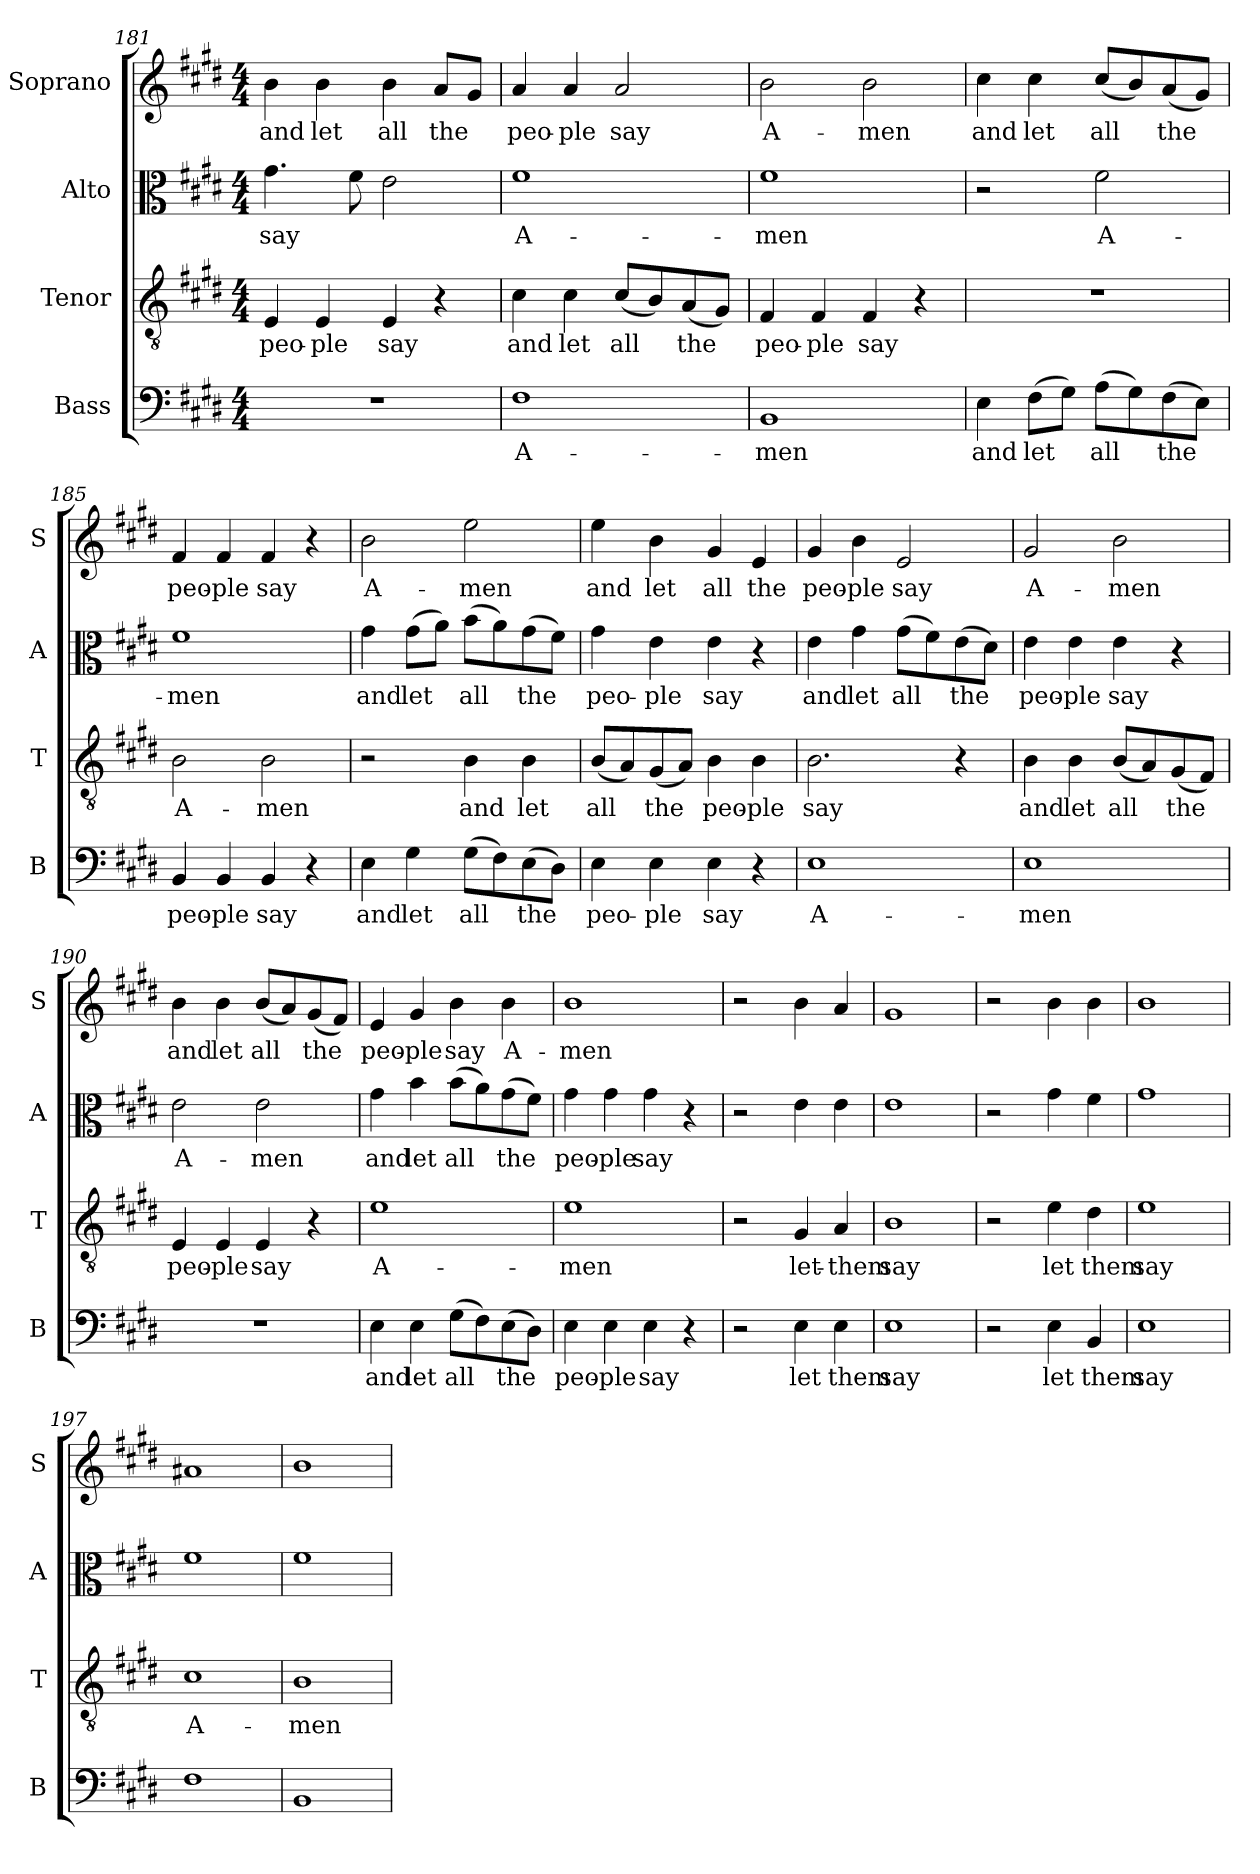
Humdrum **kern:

**kern	**text	**kern	**text	**kern	**text	**kern	**text
*part4	*part4	*part3	*part3	*part2	*part2	*part1	*part1
*staff4	*staff4	*staff3	*staff3	*staff2	*staff2	*staff1	*staff1
*I"Bass	*	*I"Tenor	*	*I"Alto	*	*I"Soprano	*
*I'B	*	*I'T	*	*I'A	*	*I'S	*
*clefF4	*	*clefGv2	*	*clefC3	*	*clefG2	*
*k[f#c#g#d#]	*	*k[f#c#g#d#]	*	*k[f#c#g#d#]	*	*k[f#c#g#d#]	*
*E:	*	*E:	*	*E:	*	*E:	*
*M4/4	*	*M4/4	*	*M4/4	*	*M4/4	*
=181	=181	=181	=181	=181	=181	=181	=181
1r	.	4E/	peo-	4.g#\	say	4b\	and
.	.	4E/	-ple	.	.	4b\	let
.	.	.	.	8f#\	.	.	.
.	.	4E/	say	2e\	.	4b\	all
.	.	4r	.	.	.	8a/L	the
.	.	.	.	.	.	8g#/J	.
=182	=182	=182	=182	=182	=182	=182	=182
1F#	A-	4c#\	and	1f#	A-	4a/	peo-
.	.	4c#\	let	.	.	4a/	-ple
.	.	(8c#/L	all	.	.	2a/	say
.	.	8B/)	.	.	.	.	.
.	.	(8A/	the	.	.	.	.
.	.	8G#/J)	.	.	.	.	.
=183	=183	=183	=183	=183	=183	=183	=183
1BB	-men	4F#/	peo-	1f#	-men	2b\	A-
.	.	4F#/	-ple	.	.	.	.
.	.	4F#/	say	.	.	2b\	-men
.	.	4r	.	.	.	.	.
!!LO:PB:g=z
=184	=184	=184	=184	=184	=184	=184	=184
4E\	and	1r	.	2r	.	4cc#\	and
(8F#\L	let	.	.	.	.	4cc#\	let
8G#\J)	.	.	.	.	.	.	.
(8A\L	all	.	.	2f#\	A-	(8cc#/L	all
8G#\)	.	.	.	.	.	8b/)	.
(8F#\	the	.	.	.	.	(8a/	the
8E\J)	.	.	.	.	.	8g#/J)	.
!!LO:PB:g=z
=185	=185	=185	=185	=185	=185	=185	=185
4BB/	peo-	2B\	A-	1f#	-men	4f#/	peo-
4BB/	-ple	.	.	.	.	4f#/	-ple
4BB/	say	2B\	-men	.	.	4f#/	say
4r	.	.	.	.	.	4r	.
=186	=186	=186	=186	=186	=186	=186	=186
4E\	and	2r	.	4g#\	and	2b\	A-
4G#\	let	.	.	(8g#\L	let	.	.
.	.	.	.	8a\J)	.	.	.
(8G#\L	all	4B\	and	(8b\L	all	2ee\	-men
8F#\)	.	.	.	8a\)	.	.	.
(8E\	the	4B\	let	(8g#\	the	.	.
8D#\J)	.	.	.	8f#\J)	.	.	.
=187	=187	=187	=187	=187	=187	=187	=187
4E\	peo-	(8B/L	all	4g#\	peo-	4ee\	and
.	.	8A/)	.	.	.	.	.
4E\	-ple	(8G#/	the	4e\	-ple	4b\	let
.	.	8A/J)	.	.	.	.	.
4E\	say	4B\	peo-	4e\	say	4g#/	all
4r	.	4B\	-ple	4r	.	4e/	the
!!LO:PB:g=z
=188	=188	=188	=188	=188	=188	=188	=188
1E	A-	2.B\	say	4e\	and	4g#/	peo-
.	.	.	.	4g#\	let	4b\	-ple
.	.	.	.	(8g#\L	all	2e/	say
.	.	.	.	8f#\)	.	.	.
.	.	4r	.	(8e\	the	.	.
.	.	.	.	8d#\J)	.	.	.
=189	=189	=189	=189	=189	=189	=189	=189
1E	-men	4B\	and	4e\	peo-	2g#/	A-
.	.	4B\	let	4e\	-ple	.	.
.	.	(8B/L	all	4e\	say	2b\	-men
.	.	8A/)	.	.	.	.	.
.	.	(8G#/	the	4r	.	.	.
.	.	8F#/J)	.	.	.	.	.
=190	=190	=190	=190	=190	=190	=190	=190
1r	.	4E/	peo-	2e\	A-	4b\	and
.	.	4E/	-ple	.	.	4b\	let
.	.	4E/	say	2e\	-men	(8b/L	all
.	.	.	.	.	.	8a/)	.
.	.	4r	.	.	.	(8g#/	the
.	.	.	.	.	.	8f#/J)	.
=191	=191	=191	=191	=191	=191	=191	=191
4E\	and	1e	A-	4g#\	and	4e/	peo-
4E\	let	.	.	4b\	let	4g#/	-ple
(8G#\L	all	.	.	(8b\L	all	4b\	say
8F#\)	.	.	.	8a\)	.	.	.
(8E\	the	.	.	(8g#\	the	4b\	A-
8D#\J)	.	.	.	8f#\J)	.	.	.
!!LO:PB:g=z
=192	=192	=192	=192	=192	=192	=192	=192
4E\	peo-	1e	-men	4g#\	peo-	1b	-men
4E\	-ple	.	.	4g#\	-ple	.	.
4E\	say	.	.	4g#\	say	.	.
4r	.	.	.	4r	.	.	.
!!LO:PB:g=z
=193	=193	=193	=193	=193	=193	=193	=193
2r	.	2r	.	2r	.	2r	.
4E\	let	4G#/	let-	4e\	.	4b\	.
4E\	them	4A/	-them	4e\	.	4a/	.
=194	=194	=194	=194	=194	=194	=194	=194
1E	say	1B	say	1e	.	1g#	.
=195	=195	=195	=195	=195	=195	=195	=195
2r	.	2r	.	2r	.	2r	.
4E\	let	4e\	let	4g#\	.	4b\	.
4BB/	them	4d#\	them	4f#\	.	4b\	.
=196	=196	=196	=196	=196	=196	=196	=196
1E	say	1e	say	1g#	.	1b	.
=197	=197	=197	=197	=197	=197	=197	=197
1F#	.	1c#	A-	1f#	.	1a#X	.
=198	=198	=198	=198	=198	=198	=198	=198
1BB	.	1B	-men	1f#	.	1b	.
=	=	=	=	=	=	=	=
*-	*-	*-	*-	*-	*-	*-	*-
